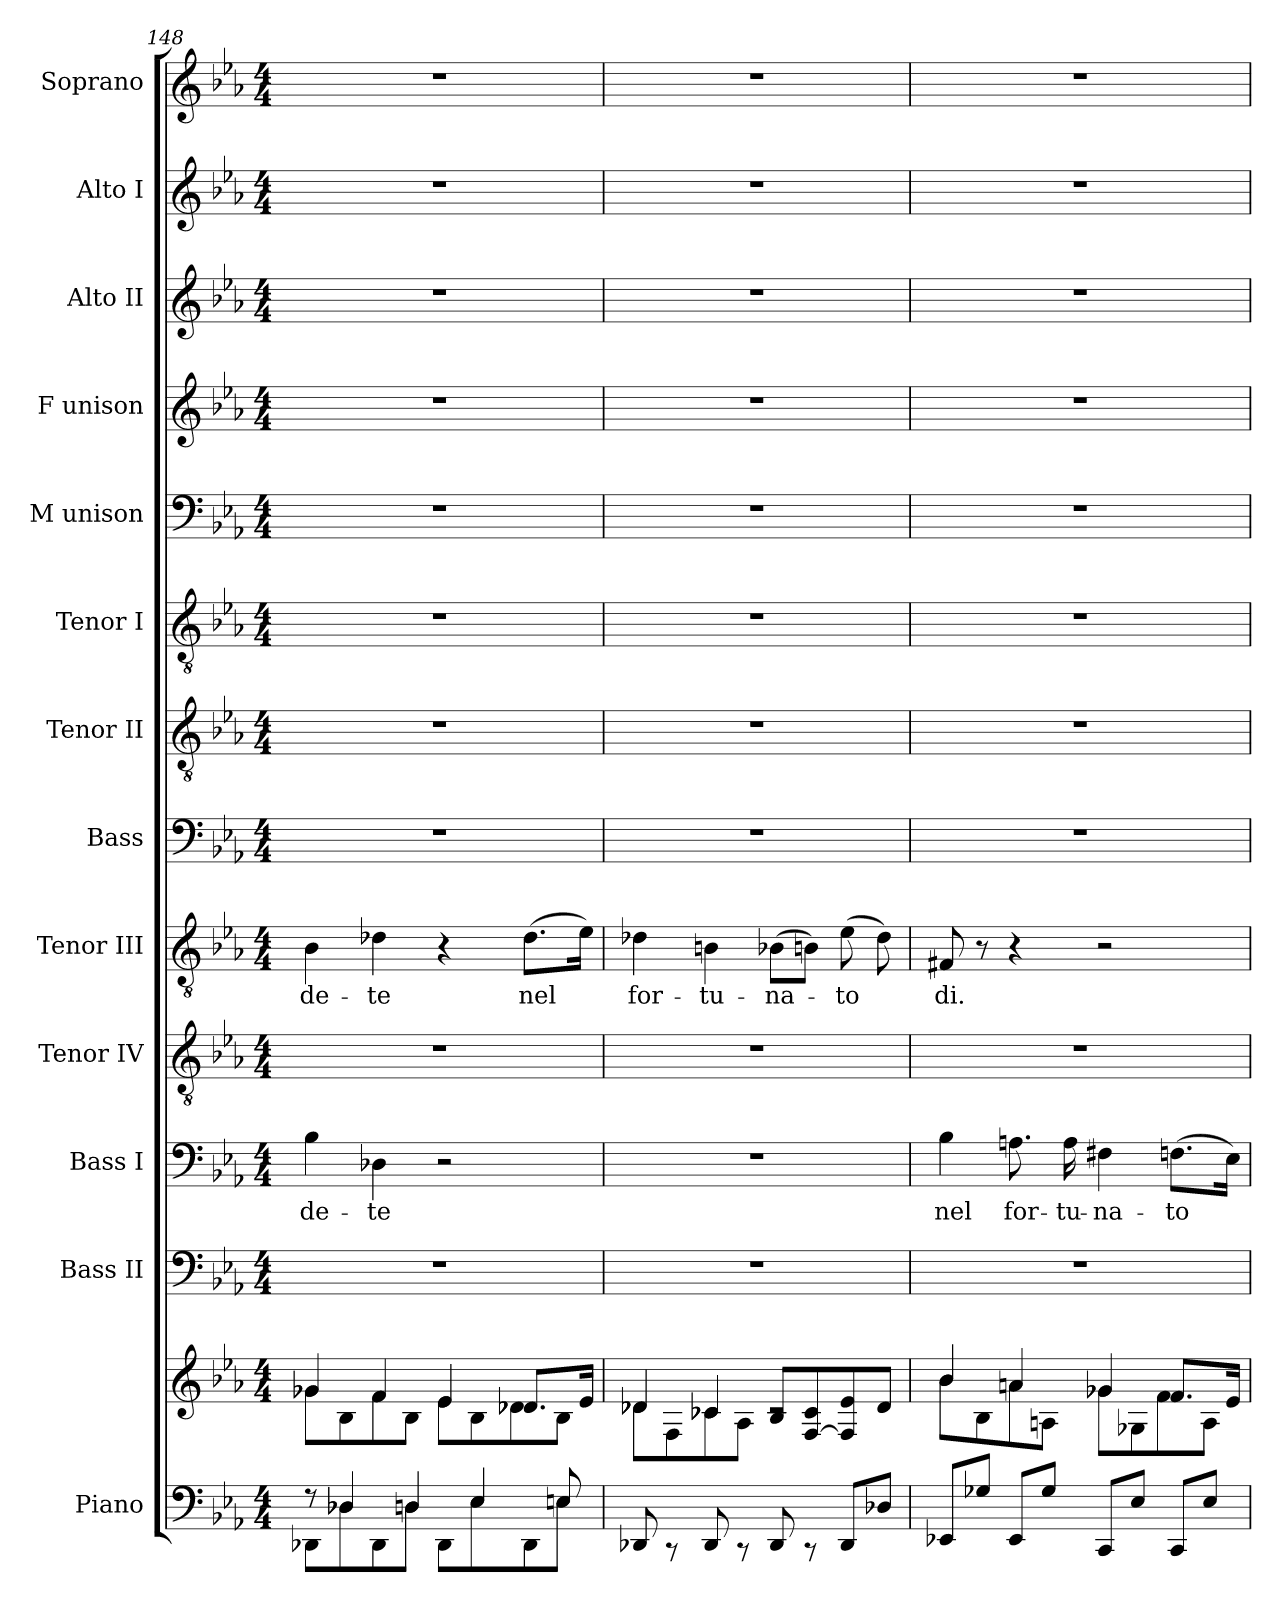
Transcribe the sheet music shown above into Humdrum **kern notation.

**kern	**kern	**kern	**kern	**text	**kern	**kern	**text	**kern	**kern	**kern	**kern	**kern	**kern	**kern	**kern
*part13	*part13	*part12	*part11	*part11	*part10	*part9	*part9	*part8	*part7	*part6	*part5	*part4	*part3	*part2	*part1
*staff14	*staff13	*staff12	*staff11	*staff11	*staff10	*staff9	*staff9	*staff8	*staff7	*staff6	*staff5	*staff4	*staff3	*staff2	*staff1
*I"Piano	*	*I"Bass II	*I"Bass I	*	*I"Tenor IV	*I"Tenor III	*	*I"Bass	*I"Tenor II	*I"Tenor I	*I"M unison	*I"F unison	*I"Alto II	*I"Alto I	*I"Soprano
*	*	*I'B.II	*I'B.I	*	*I'T.IV	*I'T.III	*	*I'B.	*I'T.II	*I'T.I	*I'M.u.	*I'F.u.	*I'A.II	*I'A.I	*I'S.
!!LO:PB:g=z
*clefF4	*clefG2	*clefF4	*clefF4	*	*clefGv2	*clefGv2	*	*clefF4	*clefGv2	*clefGv2	*clefF4	*clefG2	*clefG2	*clefG2	*clefG2
*k[b-e-a-]	*k[b-e-a-]	*k[b-e-a-]	*k[b-e-a-]	*	*k[b-e-a-]	*k[b-e-a-]	*	*k[b-e-a-]	*k[b-e-a-]	*k[b-e-a-]	*k[b-e-a-]	*k[b-e-a-]	*k[b-e-a-]	*k[b-e-a-]	*k[b-e-a-]
*M4/4	*M4/4	*M4/4	*M4/4	*	*M4/4	*M4/4	*	*M4/4	*M4/4	*M4/4	*M4/4	*M4/4	*M4/4	*M4/4	*M4/4
=148	=148	=148	=148	=148	=148	=148	=148	=148	=148	=148	=148	=148	=148	=148	=148
*^	*^	*	*	*	*	*	*	*	*	*	*	*	*	*	*
!	!	!	!	!	!	!LO:LY:b	!	!	!LO:LY:b	!	!	!	!	!	!	!	!
8r	8DD-X\L	4g-X/	8g-\L	1r	4B-\	-de-	1r	4B-\	-de-	1r	1r	1r	1r	1r	1r	1r	1r
4D-X/	8D-\	.	8B-\	.	.	.	.	.	.	.	.	.	.	.	.	.	.
!	!	!	!	!	!	!LO:LY:b	!	!	!LO:LY:b	!	!	!	!	!	!	!	!
.	8DD-\	4f/	8f\	.	4D-X\	-te	.	4d-X\	-te	.	.	.	.	.	.	.	.
4Dn/	8D\J	.	8B-\J	.	.	.	.	.	.	.	.	.	.	.	.	.	.
.	8DD-\L	4e-/	8e-\L	.	2r	.	.	4r	.	.	.	.	.	.	.	.	.
4E-/	8E-\	.	8B-\	.	.	.	.	.	.	.	.	.	.	.	.	.	.
!	!	!	!	!	!	!	!	!	!LO:LY:b	!	!	!	!	!	!	!	!
.	8DD-\	8.d-X/L	8d-\	.	.	.	.	(>8.d-\L	nel	.	.	.	.	.	.	.	.
8En/	8E\J	.	8B-\J	.	.	.	.	.	.	.	.	.	.	.	.	.	.
.	.	16e-/Jk	.	.	.	.	.	16e-\Jk)	.	.	.	.	.	.	.	.	.
=149	=149	=149	=149	=149	=149	=149	=149	=149	=149	=149	=149	=149	=149	=149	=149	=149	=149
!	!	!	!	!	!	!	!	!	!LO:LY:b	!	!	!	!	!	!	!	!
1ryy	8DD-X/	4d-X/	8d-\L	1r	1r	.	1r	4d-X\	for-	1r	1r	1r	1r	1r	1r	1r	1r
.	8r	.	8F\	.	.	.	.	.	.	.	.	.	.	.	.	.	.
!	!	!	!	!	!	!	!	!	!LO:LY:b	!	!	!	!	!	!	!	!
.	8DD-/	4c-X/	8c-\	.	.	.	.	4Bn\	-tu-	.	.	.	.	.	.	.	.
.	8r	.	8A-\J	.	.	.	.	.	.	.	.	.	.	.	.	.	.
!	!	!	!	!	!	!	!	!	!LO:LY:b	!	!	!	!	!	!	!	!
.	8DD-/	8B-/L	2rc	.	.	.	.	(>8B-X\L	-na-	.	.	.	.	.	.	.	.
.	8r	[8F/ 8c-/	.	.	.	.	.	8Bn\J)	.	.	.	.	.	.	.	.	.
!	!	!	!	!	!	!	!	!	!LO:LY:b	!	!	!	!	!	!	!	!
.	8DD-/L	8F/] 8e-/	.	.	.	.	.	(>8e-\	-to	.	.	.	.	.	.	.	.
.	8D-X/J	8d-/J	.	.	.	.	.	8d-\)	.	.	.	.	.	.	.	.	.
=150	=150	=150	=150	=150	=150	=150	=150	=150	=150	=150	=150	=150	=150	=150	=150	=150	=150
!	!	!	!	!	!	!LO:LY:b	!	!	!LO:LY:b	!	!	!	!	!	!	!	!
1ryy	8EE-X/L	4b-/	8b-\L	1r	4B-\	nel	1r	8F#X/	di.	1r	1r	1r	1r	1r	1r	1r	1r
.	8G-X/J	.	8B-\	.	.	.	.	8r	.	.	.	.	.	.	.	.	.
!	!	!	!	!	!	!LO:LY:b	!	!	!	!	!	!	!	!	!	!	!
.	8EE-/L	4an/	8a\	.	8.An\	for-	.	4r	.	.	.	.	.	.	.	.	.
.	8G-/J	.	8An\J	.	.	.	.	.	.	.	.	.	.	.	.	.	.
!	!	!	!	!	!	!LO:LY:b	!	!	!	!	!	!	!	!	!	!	!
.	.	.	.	.	16A\	-tu-	.	.	.	.	.	.	.	.	.	.	.
!	!	!	!	!	!	!LO:LY:b	!	!	!	!	!	!	!	!	!	!	!
.	8CC/L	4g-X/	8g-\L	.	4F#X\	-na-	.	2r	.	.	.	.	.	.	.	.	.
.	8E-/J	.	8G-X\	.	.	.	.	.	.	.	.	.	.	.	.	.	.
!	!	!	!	!	!	!LO:LY:b	!	!	!	!	!	!	!	!	!	!	!
.	8CC/L	8.f/L	8f\	.	(>8.Fn\L	-to	.	.	.	.	.	.	.	.	.	.	.
.	8E-/J	.	8A\J	.	.	.	.	.	.	.	.	.	.	.	.	.	.
.	.	16e-/Jk	.	.	16E-\Jk)	.	.	.	.	.	.	.	.	.	.	.	.
*v	*v	*	*	*	*	*	*	*	*	*	*	*	*	*	*	*	*
*	*v	*v	*	*	*	*	*	*	*	*	*	*	*	*	*	*
=	=	=	=	=	=	=	=	=	=	=	=	=	=	=	=
*-	*-	*-	*-	*-	*-	*-	*-	*-	*-	*-	*-	*-	*-	*-	*-
